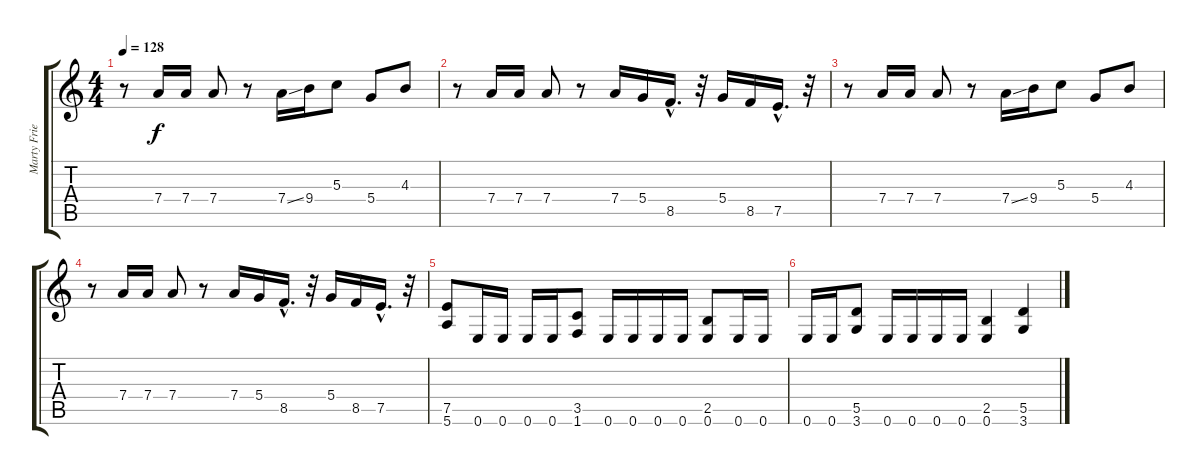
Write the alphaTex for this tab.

\track ("Marty Friedman's fills" "Marty Frie") {instrument distortionguitar}
\staff {score tabs}
\tuning (E4 B3 G3 D3 A2 E2) {hide}
\ts (4 4)
\tempo 128
\clef g2
\ks c
r.8{dy f} 7.4.16 7.4.16 7.4.8 r.8 7.4{ss}.16 9.4.16 5.3.8 5.4.8 4.3.8 |
r.8 7.4.16 7.4.16 7.4.8 r.8 7.4.16 5.4.16 8.5{hac}.16{d} r.32 5.4.16 8.5.16 7.5{hac}.16{d} r.32 |
r.8 7.4.16 7.4.16 7.4.8 r.8 7.4{ss}.16 9.4.16 5.3.8 5.4.8 4.3.8 |
r.8 7.4.16 7.4.16 7.4.8 r.8 7.4.16 5.4.16 8.5{hac}.16{d} r.32 5.4.16 8.5.16 7.5{hac}.16{d} r.32 |
(7.5 5.6).8 0.6.16 0.6.16 0.6.16 0.6.16 (3.5 1.6).8 0.6.16 0.6.16 0.6.16 0.6.16 (2.5 0.6).8 0.6.16 0.6.16 |
0.6.16 0.6.16 (5.5 3.6).8 0.6.16 0.6.16 0.6.16 0.6.16 (2.5 0.6).4 (5.5 3.6).4
